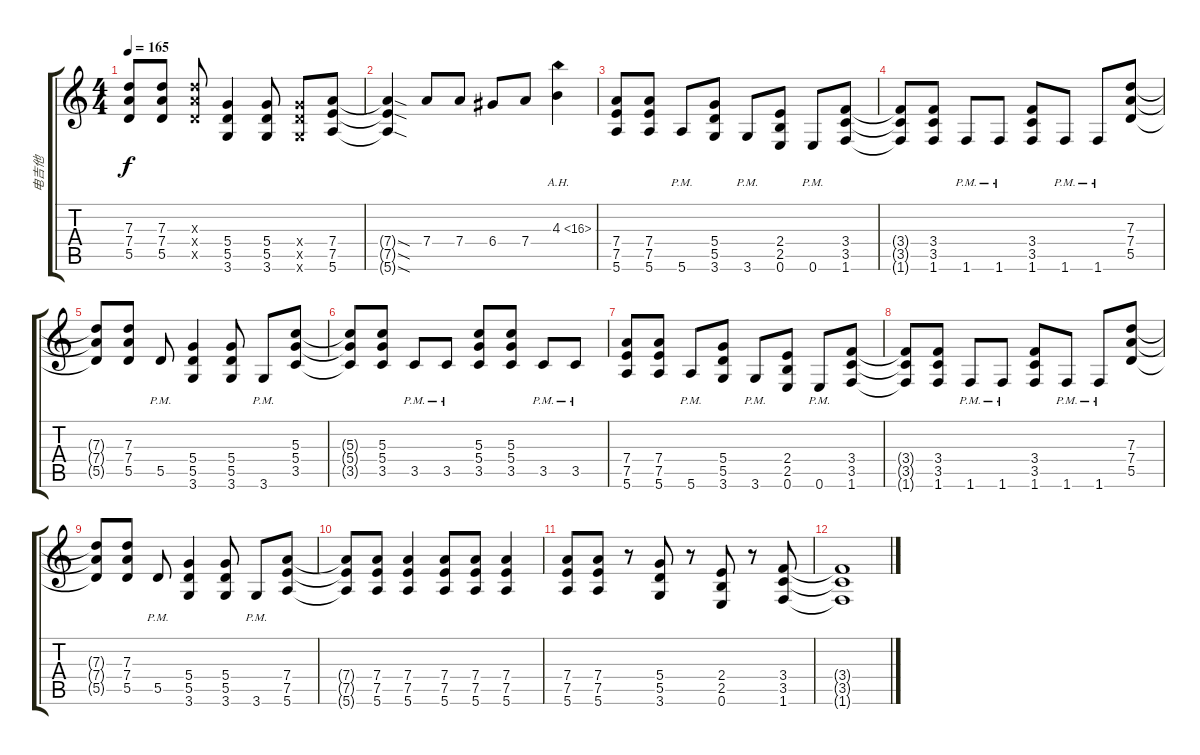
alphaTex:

\track ("电吉他" "电吉他") {instrument distortionguitar}
\staff {score tabs}
\tuning (E4 B3 G3 D3 A2 E2) {hide}
\ts (4 4)
\tempo 165
\clef g2
\ks c
(7.3{t} 7.4{t} 5.5{t}).8{dy f} (7.3 7.4 5.5).8 (7.3{x} 7.4{x} 5.5{x}).8 (5.4 5.5 3.6).4 (5.4 5.5 3.6).8 (5.4{x} 5.5{x} 3.6{x}).8 (7.4 7.5 5.6).8 |
(7.4{sod t} 7.5{sod t} 5.6{sod t}).4 7.4.8 7.4.8 6.4.8 7.4.8 4.3{ah 12}.4 |
(7.4 7.5 5.6).8 (7.4 7.5 5.6).8 5.6{pm}.8 (5.4 5.5 3.6).8 3.6{pm}.8 (2.4 2.5 0.6).8 0.6{pm}.8 (3.4 3.5 1.6).8 |
(3.4{t} 3.5{t} 1.6{t}).8 (3.4 3.5 1.6).8 1.6{pm}.8 1.6{pm}.8 (3.4 3.5 1.6).8 1.6{pm}.8 1.6{pm}.8 (7.3 7.4 5.5).8 |
(7.3{t} 7.4{t} 5.5{t}).8 (7.3 7.4 5.5).8 5.5{pm}.8 (5.4 5.5 3.6).4 (5.4 5.5 3.6).8 3.6{pm}.8 (5.3 5.4 3.5).8 |
(5.3{t} 5.4{t} 3.5{t}).8 (5.3 5.4 3.5).8 3.5{pm}.8 3.5{pm}.8 (5.3 5.4 3.5).8 (5.3 5.4 3.5).8 3.5{pm}.8 3.5{pm}.8 |
(7.4 7.5 5.6).8 (7.4 7.5 5.6).8 5.6{pm}.8 (5.4 5.5 3.6).8 3.6{pm}.8 (2.4 2.5 0.6).8 0.6{pm}.8 (3.4 3.5 1.6).8 |
(3.4{t} 3.5{t} 1.6{t}).8 (3.4 3.5 1.6).8 1.6{pm}.8 1.6{pm}.8 (3.4 3.5 1.6).8 1.6{pm}.8 1.6{pm}.8 (7.3 7.4 5.5).8 |
(7.3{t} 7.4{t} 5.5{t}).8 (7.3 7.4 5.5).8 5.5{pm}.8 (5.4 5.5 3.6).4 (5.4 5.5 3.6).8 3.6{pm}.8 (7.4 7.5 5.6).8 |
(7.4{t} 7.5{t} 5.6{t}).8 (7.4 7.5 5.6).8 (7.4 7.5 5.6).4 (7.4 7.5 5.6).8 (7.4 7.5 5.6).8 (7.4 7.5 5.6).4 |
(7.4 7.5 5.6).8 (7.4 7.5 5.6).8 r.8 (5.4 5.5 3.6).8 r.8 (2.4 2.5 0.6).8 r.8 (3.4 3.5 1.6).8 |
(3.4{t} 3.5{t} 1.6{t}).1
